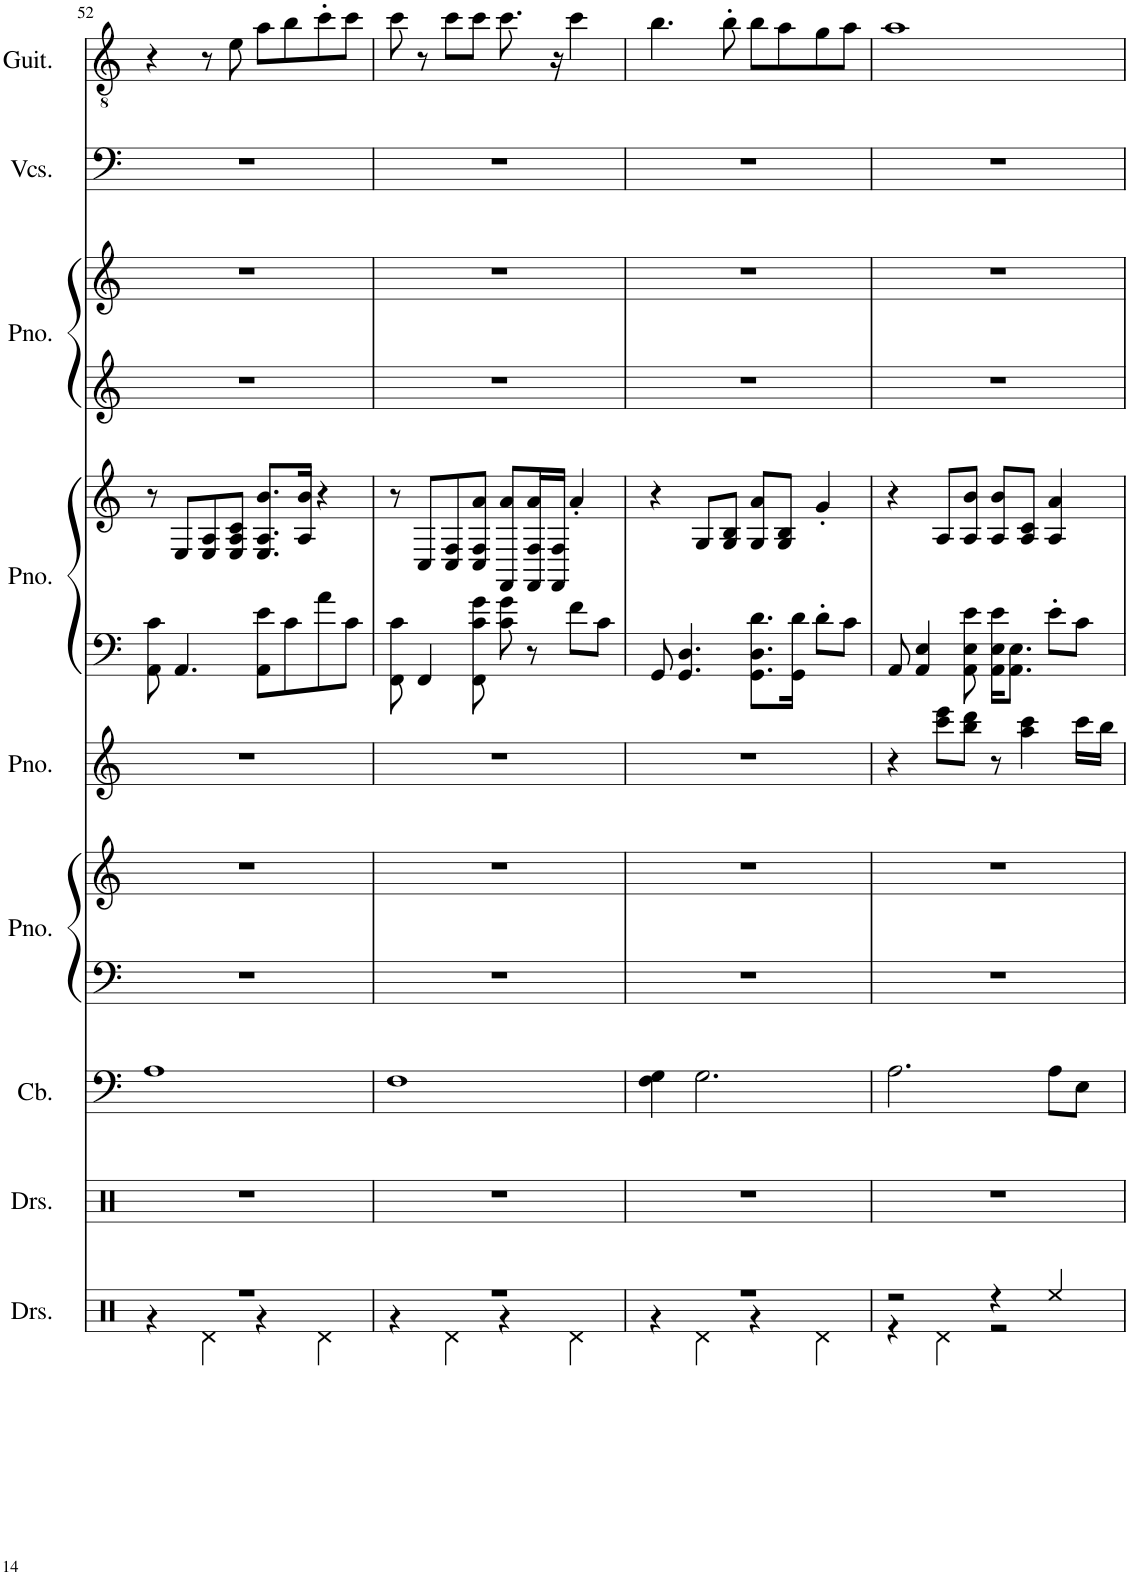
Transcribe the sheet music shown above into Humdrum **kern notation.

**kern	**kern	**kern	**kern	**kern	**kern	**kern	**kern	**kern	**kern	**kern	**kern
*part9	*part8	*part7	*part6	*part6	*part5	*part4	*part4	*part3	*part3	*part2	*part1
*staff12	*staff11	*staff10	*staff9	*staff8	*staff7	*staff6	*staff5	*staff4	*staff3	*staff2	*staff1
*I"Drumset	*I"Drumset	*I"Contrabass	*I"Piano	*	*I"Piano	*I"Piano	*	*I"Piano	*	*I"Violoncellos	*I"Classical Guitar
*I'Drs.	*I'Drs.	*I'Cb.	*I'Pno.	*	*I'Pno.	*I'Pno.	*	*I'Pno.	*	*I'Vcs.	*I'Guit.
!!LO:PB:g=z
*clefX	*clefX	*clefF4	*clefF4	*clefG2	*clefG2	*clefF4	*clefG2	*clefG2	*clefG2	*clefF4	*clefGv2
*	*	*Trd7c12	*	*	*	*	*	*	*	*	*
*k[]	*k[]	*k[]	*k[]	*k[]	*k[]	*k[]	*k[]	*k[]	*k[]	*k[]	*k[]
*M4/4	*M4/4	*M4/4	*M4/4	*M4/4	*M4/4	*M4/4	*M4/4	*M4/4	*M4/4	*M4/4	*M4/4
=52	=52	=52	=52	=52	=52	=52	=52	=52	=52	=52	=52
*^	*	*	*	*	*	*	*	*	*	*	*
1r	4r	1r	1A	1r	1r	1r	8AA\ 8c\	8r	1r	1r	1r	4r
.	.	.	.	.	.	.	4.AA/	8E/L	.	.	.	.
.	4Rd\	.	.	.	.	.	.	8E/ 8A/	.	.	.	8r
.	.	.	.	.	.	.	.	8E/ 8A/ 8c/J	.	.	.	8e\
.	4r	.	.	.	.	.	8AA\ 8e\L	8.E/ 8.A/ 8.b/L	.	.	.	8a\L
.	.	.	.	.	.	.	8c\	.	.	.	.	8b\
.	.	.	.	.	.	.	.	16A/ 16b/Jk	.	.	.	.
.	4Rd\	.	.	.	.	.	8a\	4r	.	.	.	8cc'\
.	.	.	.	.	.	.	8c\J	.	.	.	.	8cc\J
=53	=53	=53	=53	=53	=53	=53	=53	=53	=53	=53	=53	=53
1r	4r	1r	1F	1r	1r	1r	8FF\ 8c\	8r	1r	1r	1r	8cc\
.	.	.	.	.	.	.	4FF/	8C/L	.	.	.	8r
.	4Rd\	.	.	.	.	.	.	8C/ 8F/	.	.	.	8cc\L
.	.	.	.	.	.	.	8FF\ 8c\ 8g\	8C/ 8F/ 8a/J	.	.	.	8cc\J
.	4r	.	.	.	.	.	8c\ 8g\	8FF/ 8a/L	.	.	.	8.cc\
.	.	.	.	.	.	.	8r	16FF/ 16F/ 16a/L	.	.	.	.
.	.	.	.	.	.	.	.	16FF/ 16F/JJ	.	.	.	16r
.	4Rd\	.	.	.	.	.	8f\L	4a'/	.	.	.	4cc\
.	.	.	.	.	.	.	8c\J	.	.	.	.	.
=54	=54	=54	=54	=54	=54	=54	=54	=54	=54	=54	=54	=54
1r	4r	1r	4F\ 4G\	1r	1r	1r	8GG/	4r	1r	1r	1r	4.b\
.	.	.	.	.	.	.	4.GG/ 4.D/	.	.	.	.	.
.	4Rd\	.	2.G\	.	.	.	.	8G/L	.	.	.	.
.	.	.	.	.	.	.	.	8G/ 8B/J	.	.	.	8b'\
.	4r	.	.	.	.	.	8.GG\ 8.D\ 8.d\L	8G/ 8a/L	.	.	.	8b\L
.	.	.	.	.	.	.	.	8G/ 8B/J	.	.	.	8a\
.	.	.	.	.	.	.	16GG\ 16d\Jk	.	.	.	.	.
.	4Rd\	.	.	.	.	.	8d'\L	4g'/	.	.	.	8g\
.	.	.	.	.	.	.	8c\J	.	.	.	.	8a\J
=55	=55	=55	=55	=55	=55	=55	=55	=55	=55	=55	=55	=55
2r	4r	1r	2.A\	1r	1r	4r	8AA/	4r	1r	1r	1r	1a
.	.	.	.	.	.	.	4AA/ 4E/	.	.	.	.	.
.	4Rd\	.	.	.	.	8ccc\ 8eee\L	.	8A/L	.	.	.	.
.	.	.	.	.	.	8bb\ 8ddd\J	8AA\ 8E\ 8e\	8A/ 8b/J	.	.	.	.
4r	2r	.	.	.	.	8r	16AA\ 16E\ 16e\KL	8A/ 8b/L	.	.	.	.
.	.	.	.	.	.	.	8.AA\ 8.E\J	.	.	.	.	.
.	.	.	.	.	.	4aa\ 4ccc\	.	8A/ 8c/J	.	.	.	.
4Ree/	.	.	8A\L	.	.	.	8e'\L	4A/ 4a/	.	.	.	.
.	.	.	8E\J	.	.	16ccc\LL	8c\J	.	.	.	.	.
.	.	.	.	.	.	16bb\JJ	.	.	.	.	.	.
*v	*v	*	*	*	*	*	*	*	*	*	*	*
=	=	=	=	=	=	=	=	=	=	=	=
*-	*-	*-	*-	*-	*-	*-	*-	*-	*-	*-	*-
